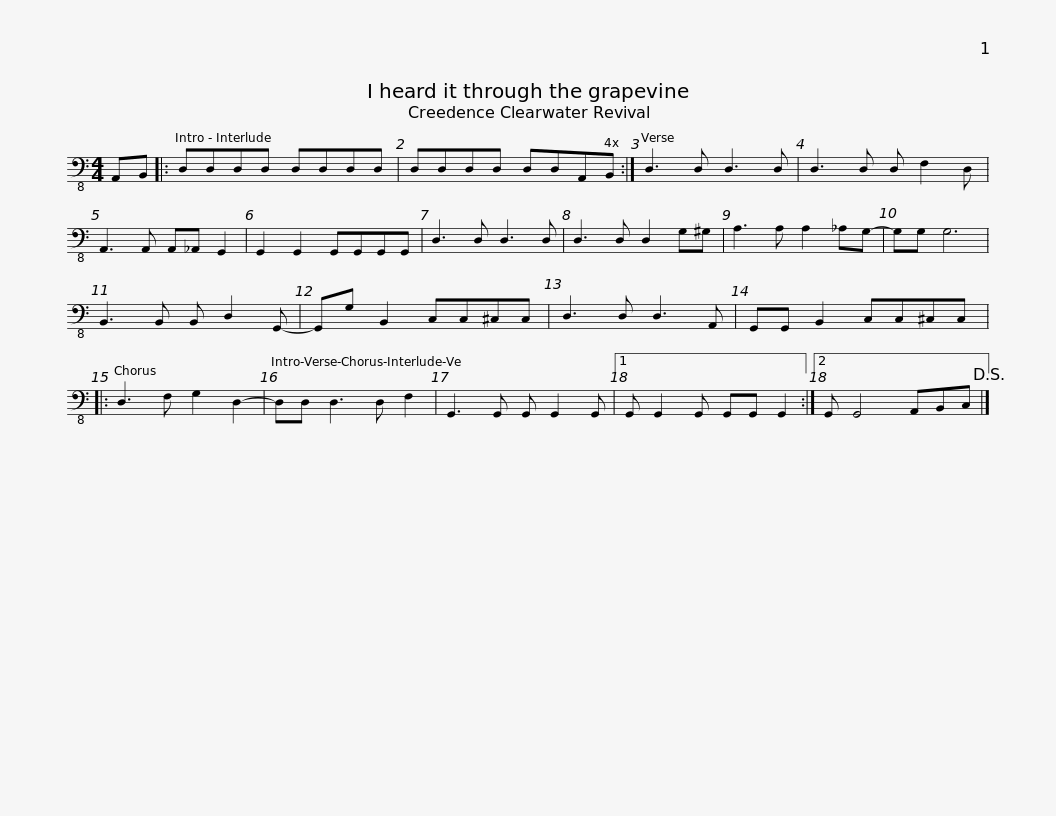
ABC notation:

X:1
L:1/8
M:4/4
I:linebreak $
K:C
V:1 bass-8
V:1
 A,,B,, |: D,D,D,D, D,D,D,D, | D,D,D,D, D,D,A,,B,, :| D,3 D, D,3 D, | D,3 D, D, F,2 D, | %5
 A,,3 A,, A,,_A,, G,,2 |$ G,,2 G,,2 G,,G,,G,,G,, | D,3 D, D,3 D, | D,3 D, D,2 G,^G, | A,3 A, A,2 _A,G,- | %10
 G,G, G,6 | B,,3 B,, B,, D,2 G,,- |$ G,,G, B,,2 C,C,^C,C, | D,3 D, D,3 A,, | G,,G,, B,,2 C,C,^C,C, |: %15
 D,3 F, G,2 D,2- | D,D, D,3 D, F,2 | G,,3 G,, G,, G,,2 G,, |1$ G,, G,,2 G,, G,,G,, G,,2 :|2 G,, G,,4 A,,B,,C,!D.S.! |] %20
